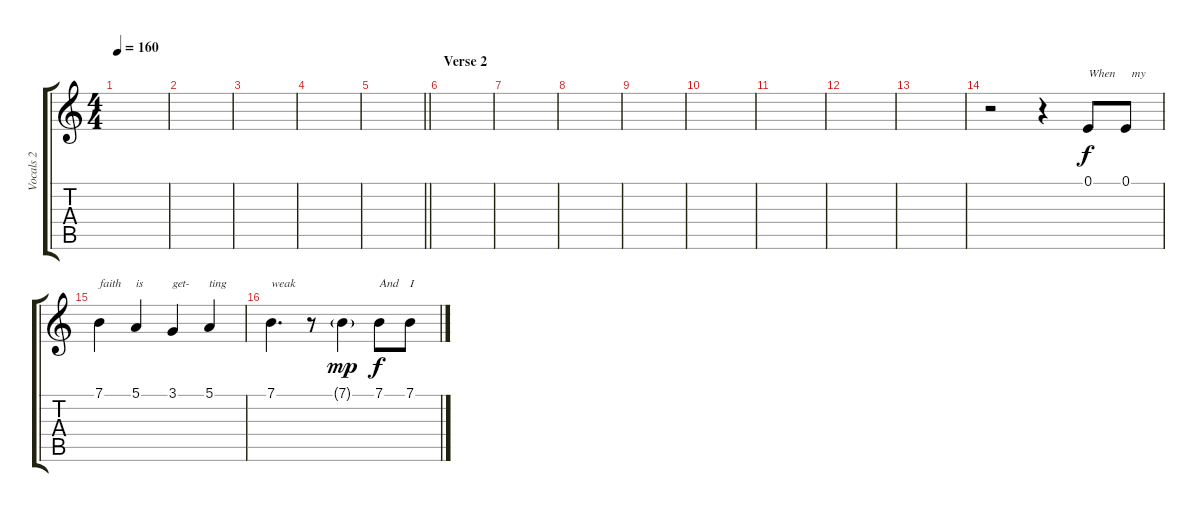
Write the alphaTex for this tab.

\track ("Vocals 2" "Vocals 2") {instrument lead1square}
\staff {score tabs}
\tuning (E4 B3 G3 D3 A2 E2) {hide}
\ts (4 4)
\tempo 160
\clef g2
\ks c
|
|
|
|
\barLineRight lightlight
|
\section ("" "Verse 2")
|
|
|
|
|
|
|
|
r.2 r.4 0.1.8{txt "When"} 0.1.8{txt "  my"} |
7.1.4{txt "faith"} 5.1.4{txt "is"} 3.1.4{txt "get-"} 5.1.4{txt "ting"} |
7.1.4{d txt "weak"} r.8 7.1{g}.4{dy mp} 7.1.8{txt "And" dy f} 7.1.8{txt "I"}
